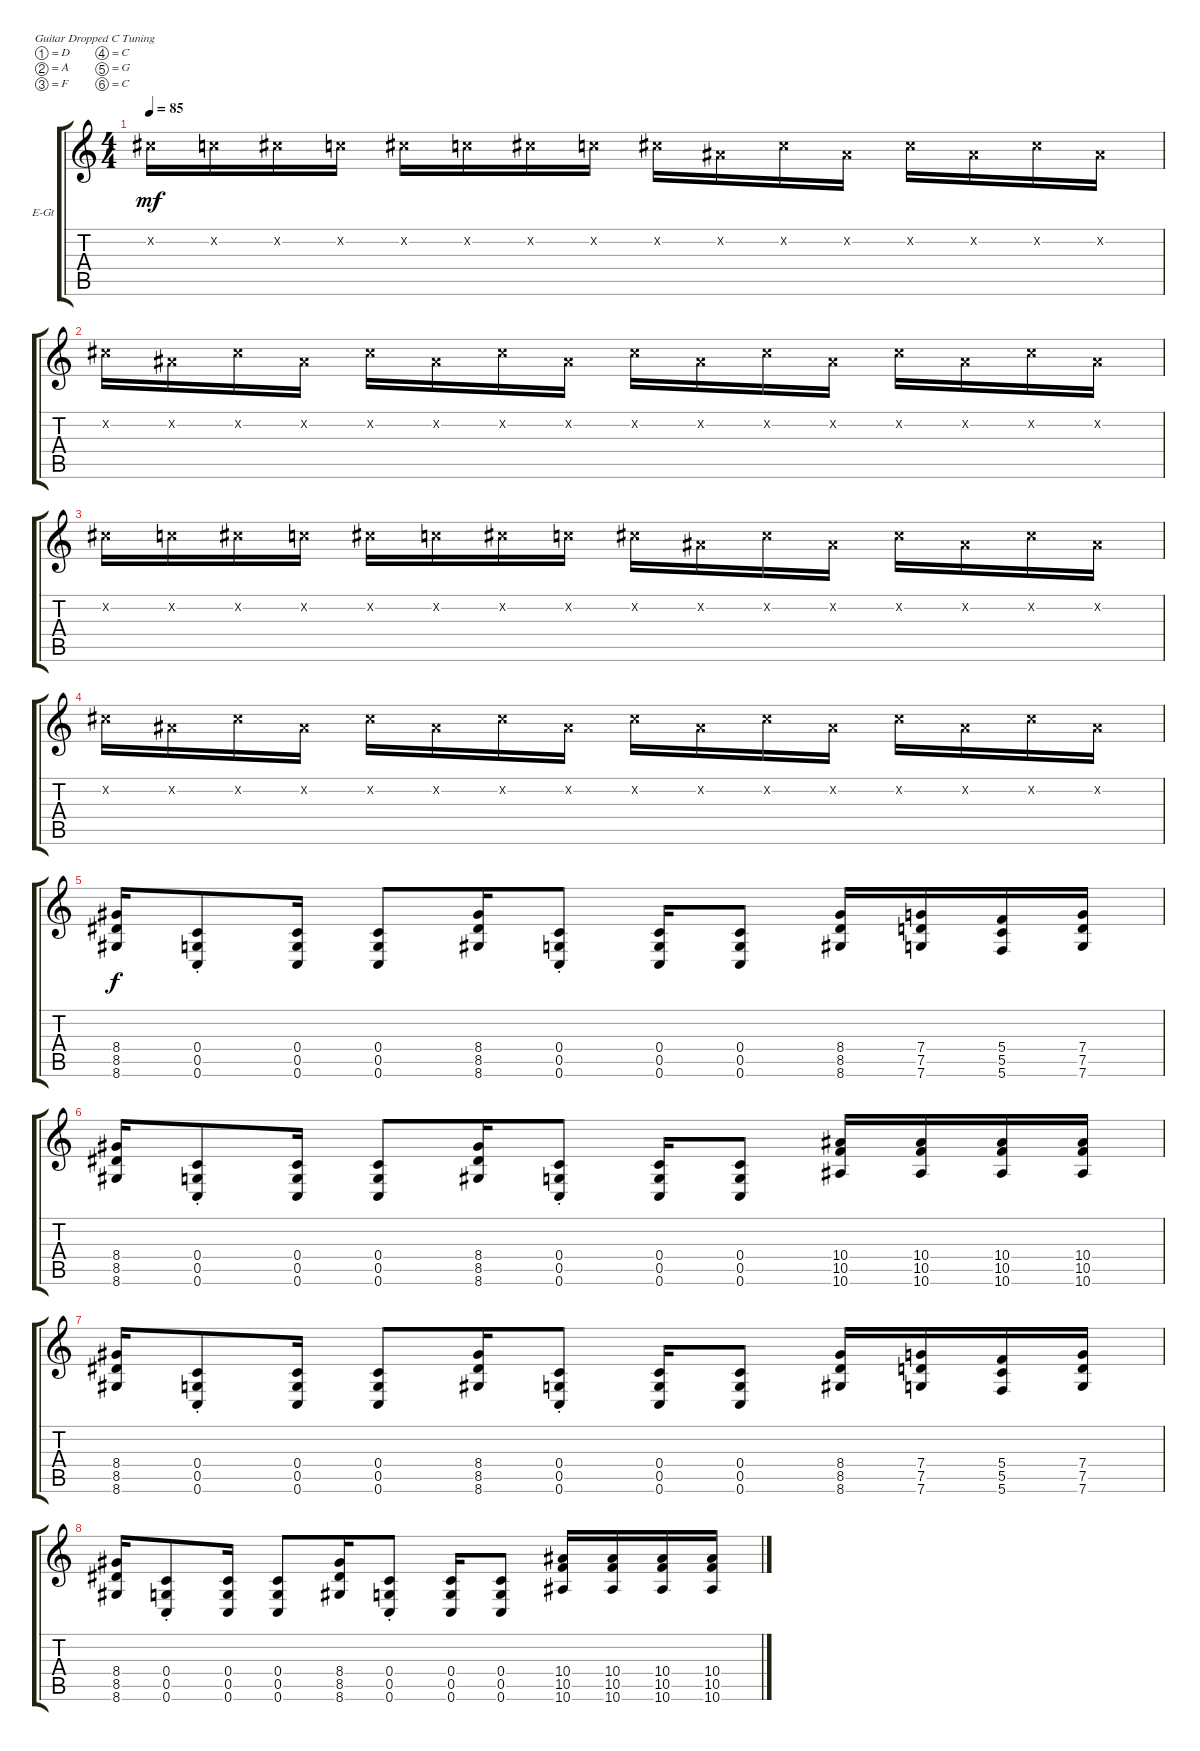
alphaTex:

\defaultSystemsLayout 4
\bracketExtendMode groupsimilarinstruments
\firstSystemTrackNameOrientation horizontal
\otherSystemsTrackNameOrientation horizontal
\track ("Electric Guitar" "E-Gt") {instrument distortionguitar}
\staff {score tabs}
\tuning (D4 A3 F3 C3 G2 C2)
\ts (4 4)
\tempo 85
\clef g2
\ks c
4.2{x}.16{dy mf} 3.2{x}.16 4.2{x}.16 3.2{x}.16 4.2{x}.16 3.2{x}.16 4.2{x}.16 3.2{x}.16 4.2{x}.16 1.2{x}.16 4.2{x}.16 1.2{x}.16 4.2{x}.16 1.2{x}.16 4.2{x}.16 1.2{x}.16 |
4.2{x}.16 1.2{x}.16 4.2{x}.16 1.2{x}.16 4.2{x}.16 1.2{x}.16 4.2{x}.16 1.2{x}.16 4.2{x}.16 1.2{x}.16 4.2{x}.16 1.2{x}.16 4.2{x}.16 1.2{x}.16 4.2{x}.16 1.2{x}.16 |
4.2{x}.16 3.2{x}.16 4.2{x}.16 3.2{x}.16 4.2{x}.16 3.2{x}.16 4.2{x}.16 3.2{x}.16 4.2{x}.16 1.2{x}.16 4.2{x}.16 1.2{x}.16 4.2{x}.16 1.2{x}.16 4.2{x}.16 1.2{x}.16 |
4.2{x}.16 1.2{x}.16 4.2{x}.16 1.2{x}.16 4.2{x}.16 1.2{x}.16 4.2{x}.16 1.2{x}.16 4.2{x}.16 1.2{x}.16 4.2{x}.16 1.2{x}.16 4.2{x}.16 1.2{x}.16 4.2{x}.16 1.2{x}.16 |
(8.4 8.5 8.6).16{dy f} (0.4{st} 0.5{st} 0.6{st}).8 (0.4 0.5 0.6).16 (0.4 0.5 0.6).8 (8.4 8.5 8.6).16 (0.4{st} 0.5{st} 0.6{st}).8 (0.4 0.5 0.6).16 (0.4 0.5 0.6).8 (8.4 8.5 8.6).16 (7.4 7.5 7.6).16 (5.4 5.5 5.6).16 (7.4 7.5 7.6).16 |
(8.4 8.5 8.6).16 (0.4{st} 0.5{st} 0.6{st}).8 (0.4 0.5 0.6).16 (0.4 0.5 0.6).8 (8.4 8.5 8.6).16 (0.4{st} 0.5{st} 0.6{st}).8 (0.4 0.5 0.6).16 (0.4 0.5 0.6).8 (10.4 10.5 10.6).16 (10.4 10.5 10.6).16 (10.4 10.5 10.6).16 (10.4 10.5 10.6).16 |
(8.4 8.5 8.6).16 (0.4{st} 0.5{st} 0.6{st}).8 (0.4 0.5 0.6).16 (0.4 0.5 0.6).8 (8.4 8.5 8.6).16 (0.4{st} 0.5{st} 0.6{st}).8 (0.4 0.5 0.6).16 (0.4 0.5 0.6).8 (8.4 8.5 8.6).16 (7.4 7.5 7.6).16 (5.4 5.5 5.6).16 (7.4 7.5 7.6).16 |
(8.4 8.5 8.6).16 (0.4{st} 0.5{st} 0.6{st}).8 (0.4 0.5 0.6).16 (0.4 0.5 0.6).8 (8.4 8.5 8.6).16 (0.4{st} 0.5{st} 0.6{st}).8 (0.4 0.5 0.6).16 (0.4 0.5 0.6).8 (10.4 10.5 10.6).16 (10.4 10.5 10.6).16 (10.4 10.5 10.6).16 (10.4 10.5 10.6).16
